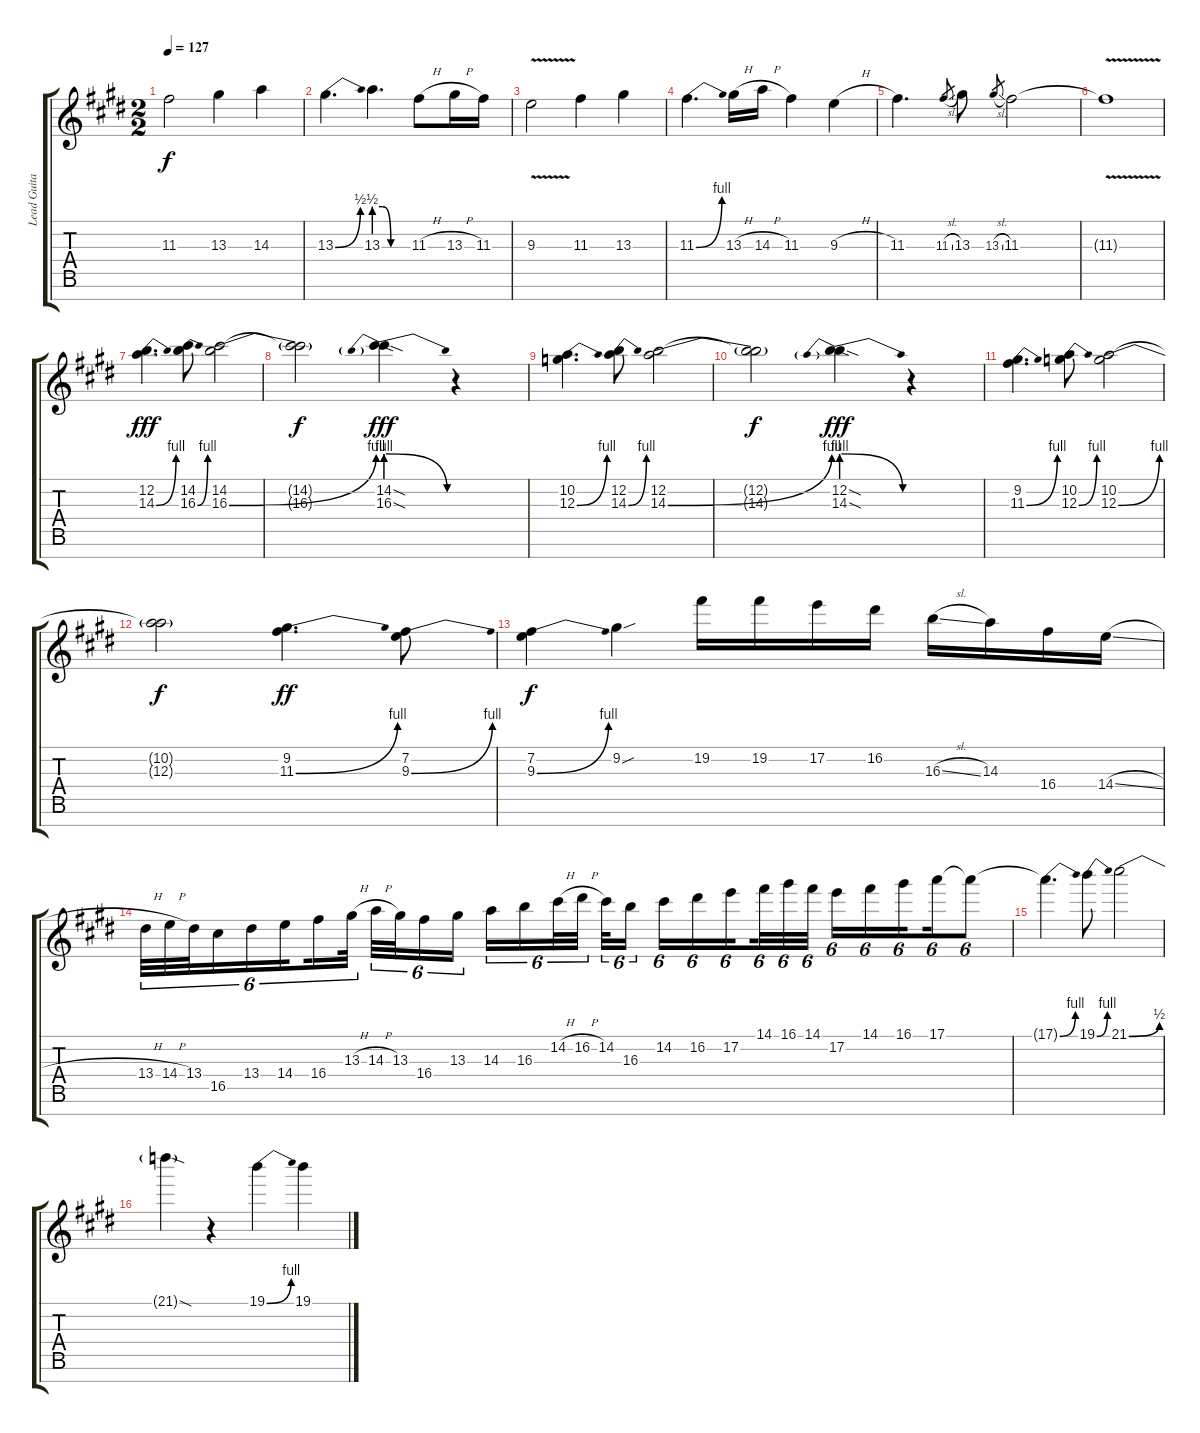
\track ("Lead Guitar" "Lead Guita") {instrument distortionguitar}
\staff {score tabs}
\tuning (E4 B3 G3 D3 A2 E2 B1) {hide}
\ts (2 2)
\tempo 127
\clef g2
\ks e
11.3.2{dy f} 13.3.4 14.3.4 |
13.3{be (bend 0 0 60 2)}.4{d} 13.3{be (custom 0 2 15 2 30 0 60 0)}.4{d} 11.3{h}.8 13.3{h}.16 11.3.16 |
9.3{v}.2 11.3.4 13.3.4 |
11.3{be (bend 0 0 60 4)}.4{d} 13.3{h}.16 14.3{h}.16 11.3.4 9.3{h}.4 |
11.3.4{d} 11.3{sl}.8{gr} 13.3.8 13.3{sl}.8{gr} 11.3.2 |
11.3{v t}.1 |
(12.2 14.3{be (bend 0 0 60 4)}).4{d dy fff} (14.2 16.3{be (bend 0 0 60 4)}).8 (14.2 16.3{be (bend 0 0 60 4)}).2 |
(14.2{t} 16.3{t}).2{dy f} (14.2{sod} 16.3{be (prebendrelease 0 4 60 0) sod}).4{dy fff} r.4 |
(10.2 12.3{be (bend 0 0 60 4)}).4{d} (12.2 14.3{be (bend 0 0 60 4)}).8 (12.2 14.3{be (bend 0 0 60 4)}).2 |
(12.2{t} 14.3{t}).2{dy f} (12.2{sod} 14.3{be (prebendrelease 0 4 60 0) sod}).4{dy fff} r.4 |
(9.2 11.3{be (bend 0 0 60 4)}).4{d} (10.2 12.3{be (bend 0 0 60 4)}).8 (10.2 12.3{be (bend 0 0 60 4)}).2 |
(10.2{t} 12.3{t}).2{dy f} (9.2 11.3{be (bend 0 0 60 4)}).4{d dy ff} (7.2 9.3{be (bend 0 0 60 4)}).8 |
(7.2 9.3{be (bend 0 0 60 4)}).4{dy f} 9.2{sou}.4 19.2.16 19.2.16 17.2.16 16.2.16 16.3{sl}.16 14.3.16 16.4.16 14.4{sl}.16 |
13.4{h}.32{tu (6 4)} 14.4{h}.32{tu (6 4)} 13.4.32{tu (6 4) beam splitsecondary} 16.5.16{tu (6 4)} 13.4.16{tu (6 4)} 14.4.16{tu (6 4) beam splitsecondary} 16.4.16{tu (6 4)} 13.3{h}.32{tu (6 4) beam splitsecondary} 14.3{h}.32{tu (6 4)} 13.3.32{tu (6 4)} 16.4.16{tu (6 4)} 13.3.16{tu (6 4) beam splitsecondary} 14.3.16{tu (6 4)} 16.3.16{tu (6 4)} 14.2{h}.32{tu (6 4)} 16.2{h}.32{tu (6 4)} 14.2.32{tu (6 4)} 16.3.16{tu (6 4) beam splitsecondary} 14.2.16{tu (6 4)} 16.2.16{tu (6 4)} 17.2.16{tu (6 4) beam splitsecondary} 14.1.32{tu (6 4)} 16.1.32{tu (6 4)} 14.1.32{tu (6 4) beam splitsecondary} 17.2.16{tu (6 4)} 14.1.16{tu (6 4)} 16.1.16{tu (6 4) beam splitsecondary} 17.1.16{tu (6 4)} 17.1{t}.8{tu (6 4)} |
17.1{be (bend 0 0 60 4) t}.4{d} 19.1{be (bend 0 0 60 4)}.8 21.1{be (bend 0 0 60 2)}.2 |
21.1{sod t}.4 r.4 19.1{be (bend 0 0 60 4)}.4 19.1.4
